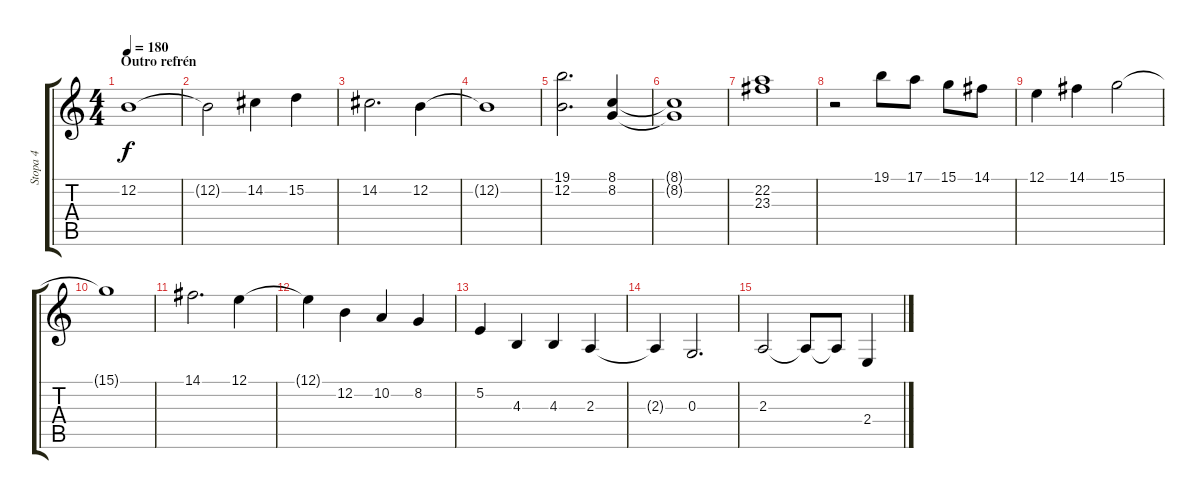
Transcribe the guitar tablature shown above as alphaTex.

\track ("Stopa 4" "Stopa 4") {instrument stringensemble1}
\staff {score tabs}
\tuning (E4 B3 G3 D3 A2 E2) {hide}
\ts (4 4)
\section ("" "Outro refrén")
\tempo 180
\clef g2
\ks c
12.2.1{dy f} |
12.2{t}.2 14.2.4 15.2.4 |
14.2.2{d} 12.2.4 |
12.2{t}.1 |
(19.1 12.2).2{d} (8.1 8.2).4 |
(8.1{t} 8.2{t}).1 |
(22.2 23.3).1 |
r.2 19.1.8 17.1.8 15.1.8 14.1.8 |
12.1.4 14.1.4 15.1.2 |
15.1{t}.1 |
14.1.2{d} 12.1.4 |
12.1{t}.4 12.2.4 10.2.4 8.2.4 |
5.2.4 4.3.4 4.3.4 2.3.4 |
2.3{t}.4 0.3.2{d} |
2.3.2 2.3{t}.8 2.3{t}.8 2.4.4
